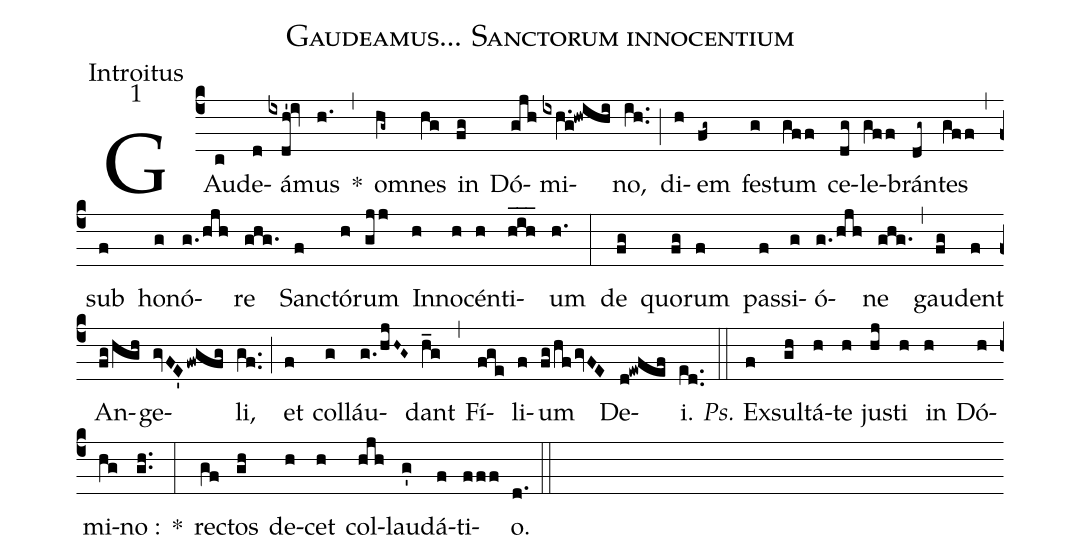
name:Gaudeamus... Sanctorum innocentium;
office-part:Introitus;
mode:1;
%%
(c4) GAu(c)de(d)á(ixdh'!iv)mus(h.) *(,) om(hg~)nes(hg) in(fg) Dó(gjh)mi(ixh.g!hwihi)no,(ih..) (;) di(h)em(fg~) fes(g)tum(gff) ce(dg)le(gff)brán(dg~)tes(gff) (,) sub(f) ho(g)nó(g./hjh)re(ghg.) San(f)ctó(h)rum(gjj)  In(h)no(h)cén(h)ti(h_i_h_)um(h.) (:) de(fg) quo(fg)rum(f) pas(f)si(g)ó(g./hjh)ne(ghg.) (,) gau(fg)dent(f) An(fg/hgh)ge(gvFE'/!fwgfg)li,(gf..) (;) et(f) col(g)láu(g./hjH~G~)dant(h_g) (,) Fí(fge)li(f)um(fg/hfgvFE) De(d!ewfef)i.(ed..) (::) <i>Ps.</i> Ex(f)sul(gh)tá(h)te(h) ju(hj)sti(h) in(h) Dó(h)mi(hg)no :(gh..) *(:) re(gf)ctos(gh) de(h)cet(h) col(hjh)lau(g')dá(f)ti(fff)o.(d.) (::)
